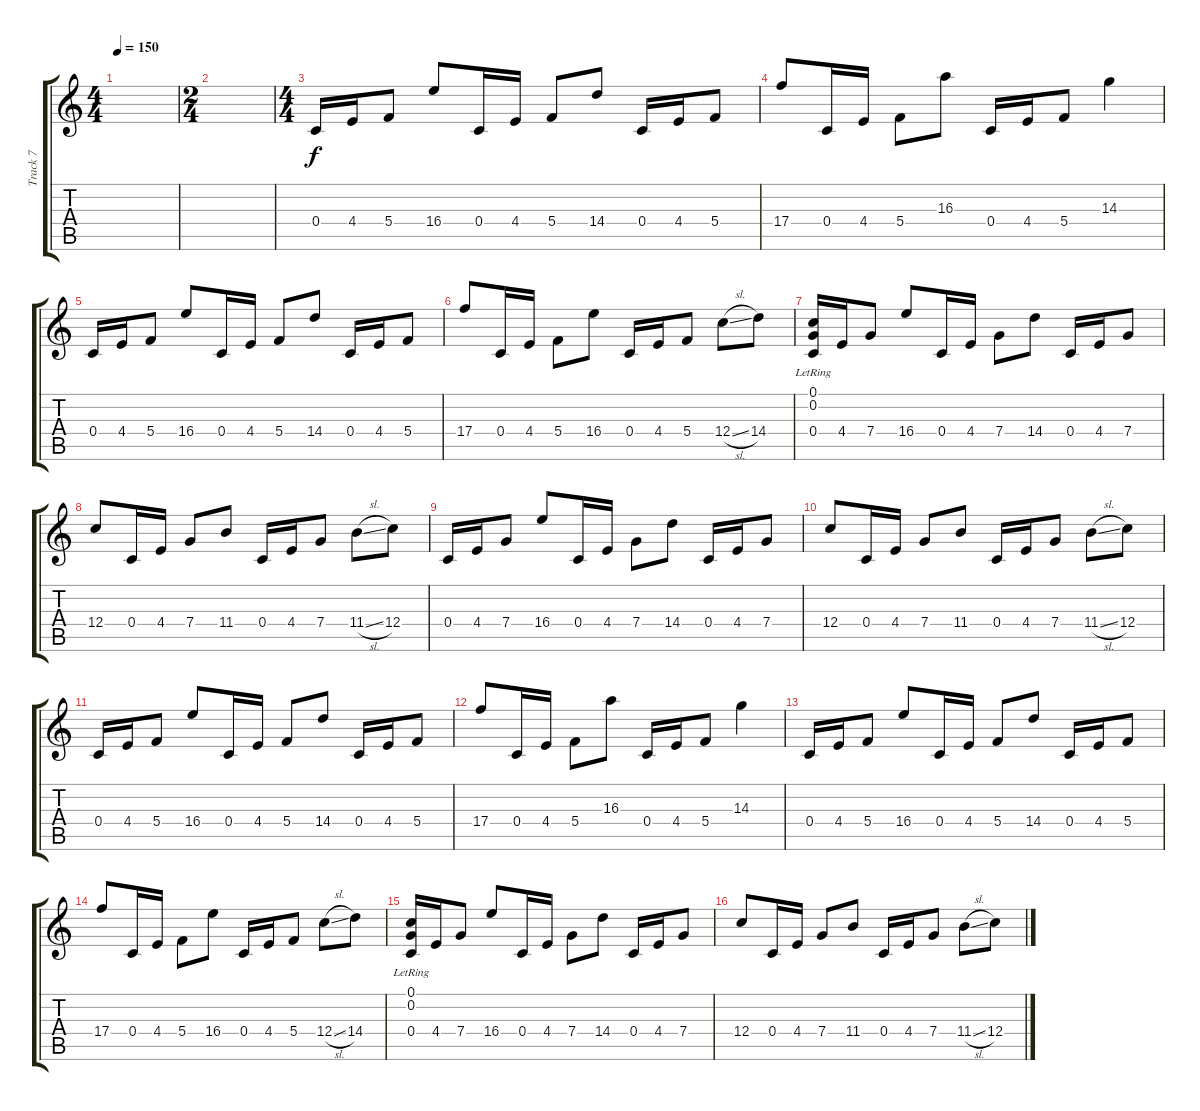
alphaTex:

\track ("Track 7" "Track 7") {instrument electricguitarjazz}
\staff {score tabs}
\tuning (C4 G3 F3 C3 G2 C2) {hide}
\ts (4 4)
\tempo 150
\clef g2
\ks c
|
\ts (2 4)
|
\ts (4 4)
0.4.16 4.4.16 5.4.8 16.4.8 0.4.16 4.4.16 5.4.8 14.4.8 0.4.16 4.4.16 5.4.8 |
17.4.8 0.4.16 4.4.16 5.4.8 16.3.8 0.4.16 4.4.16 5.4.8 14.3.4 |
0.4.16 4.4.16 5.4.8 16.4.8 0.4.16 4.4.16 5.4.8 14.4.8 0.4.16 4.4.16 5.4.8 |
17.4.8 0.4.16 4.4.16 5.4.8 16.4.8 0.4.16 4.4.16 5.4.8 12.4{sl}.8 14.4.8 |
(0.1{lr} 0.2{lr} 0.4).16 4.4.16 7.4.8 16.4.8 0.4.16 4.4.16 7.4.8 14.4.8 0.4.16 4.4.16 7.4.8 |
12.4.8 0.4.16 4.4.16 7.4.8 11.4.8 0.4.16 4.4.16 7.4.8 11.4{sl}.8 12.4.8 |
0.4.16 4.4.16 7.4.8 16.4.8 0.4.16 4.4.16 7.4.8 14.4.8 0.4.16 4.4.16 7.4.8 |
12.4.8 0.4.16 4.4.16 7.4.8 11.4.8 0.4.16 4.4.16 7.4.8 11.4{sl}.8 12.4.8 |
0.4.16 4.4.16 5.4.8 16.4.8 0.4.16 4.4.16 5.4.8 14.4.8 0.4.16 4.4.16 5.4.8 |
17.4.8 0.4.16 4.4.16 5.4.8 16.3.8 0.4.16 4.4.16 5.4.8 14.3.4 |
0.4.16 4.4.16 5.4.8 16.4.8 0.4.16 4.4.16 5.4.8 14.4.8 0.4.16 4.4.16 5.4.8 |
17.4.8 0.4.16 4.4.16 5.4.8 16.4.8 0.4.16 4.4.16 5.4.8 12.4{sl}.8 14.4.8 |
(0.1{lr} 0.2{lr} 0.4{lr}).16 4.4.16 7.4.8 16.4.8 0.4.16 4.4.16 7.4.8 14.4.8 0.4.16 4.4.16 7.4.8 |
12.4.8 0.4.16 4.4.16 7.4.8 11.4.8 0.4.16 4.4.16 7.4.8 11.4{sl}.8 12.4.8
